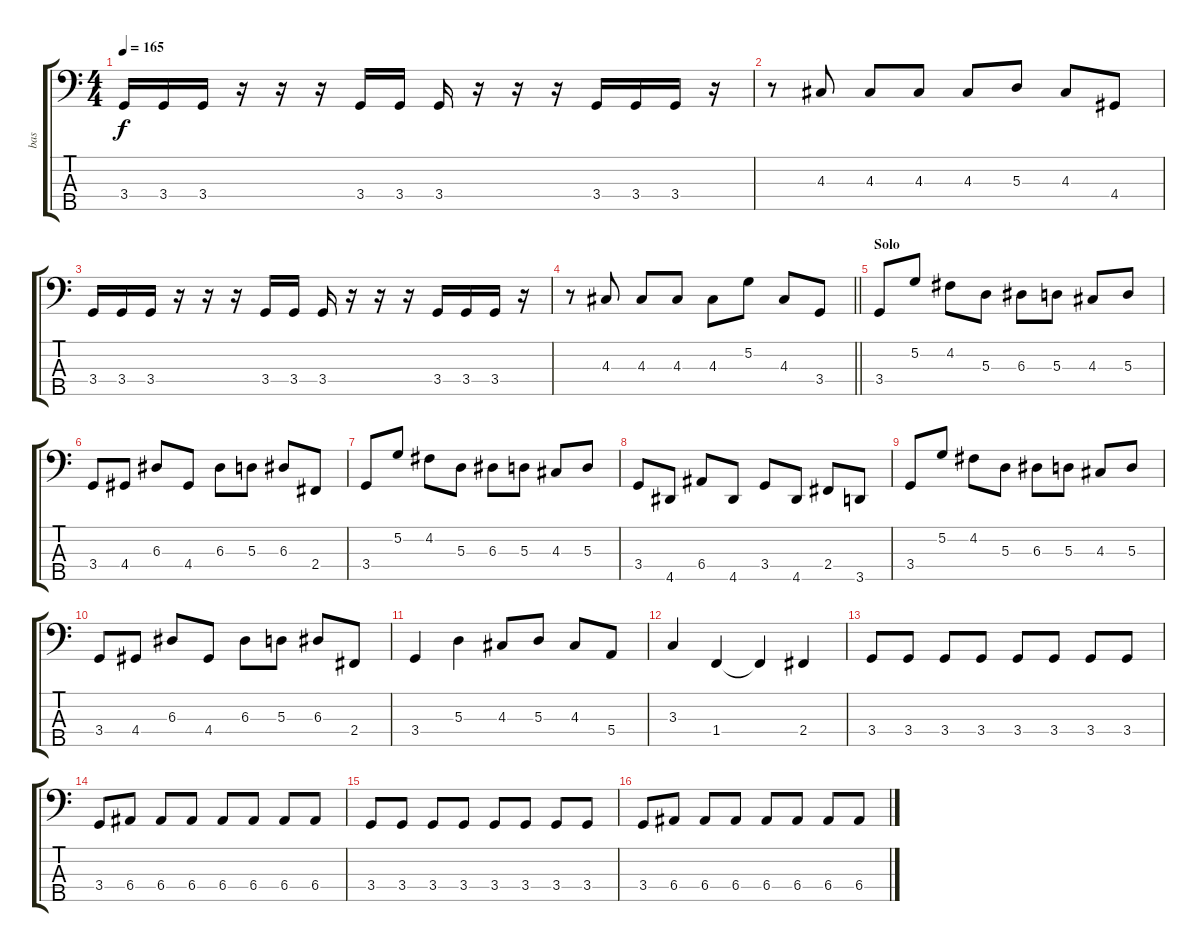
\track ("bas" "bas") {instrument electricbasspick}
\staff {score tabs}
\tuning (G2 D2 A1 E1 B0) {hide}
\ts (4 4)
\tempo 165
\clef f4
\ks c
3.4.16{dy f} 3.4.16 3.4.16 r.16 r.16 r.16 3.4.16 3.4.16 3.4.16 r.16 r.16 r.16 3.4.16 3.4.16 3.4.16 r.16 |
r.8 4.3.8 4.3.8 4.3.8 4.3.8 5.3.8 4.3.8 4.4.8 |
3.4.16 3.4.16 3.4.16 r.16 r.16 r.16 3.4.16 3.4.16 3.4.16 r.16 r.16 r.16 3.4.16 3.4.16 3.4.16 r.16 |
\barLineRight lightlight
r.8 4.3.8 4.3.8 4.3.8 4.3.8 5.2.8 4.3.8 3.4.8 |
\section ("" "Solo")
3.4.8 5.2.8 4.2.8 5.3.8 6.3.8 5.3.8 4.3.8 5.3.8 |
3.4.8 4.4.8 6.3.8 4.4.8 6.3.8 5.3.8 6.3.8 2.4.8 |
3.4.8 5.2.8 4.2.8 5.3.8 6.3.8 5.3.8 4.3.8 5.3.8 |
3.4.8 4.5.8 6.4.8 4.5.8 3.4.8 4.5.8 2.4.8 3.5.8 |
3.4.8 5.2.8 4.2.8 5.3.8 6.3.8 5.3.8 4.3.8 5.3.8 |
3.4.8 4.4.8 6.3.8 4.4.8 6.3.8 5.3.8 6.3.8 2.4.8 |
3.4.4 5.3.4 4.3.8 5.3.8 4.3.8 5.4.8 |
3.3.4 1.4.4 1.4{t}.4 2.4.4 |
3.4.8 3.4.8 3.4.8 3.4.8 3.4.8 3.4.8 3.4.8 3.4.8 |
3.4.8 6.4.8 6.4.8 6.4.8 6.4.8 6.4.8 6.4.8 6.4.8 |
3.4.8 3.4.8 3.4.8 3.4.8 3.4.8 3.4.8 3.4.8 3.4.8 |
3.4.8 6.4.8 6.4.8 6.4.8 6.4.8 6.4.8 6.4.8 6.4.8
